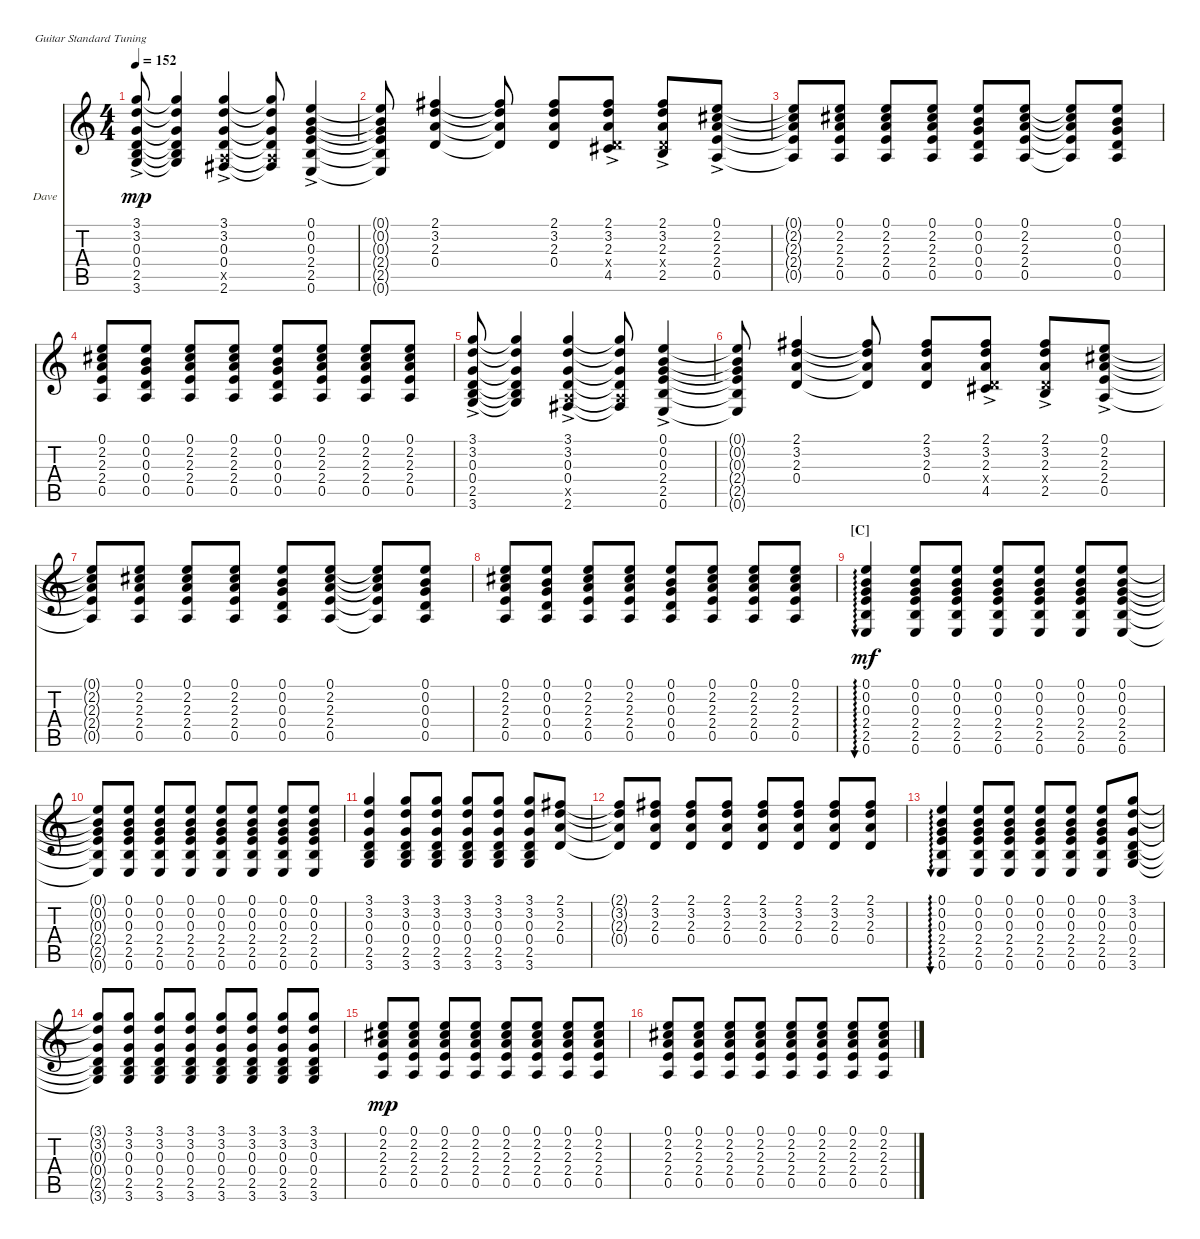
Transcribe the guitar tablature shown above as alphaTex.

\defaultSystemsLayout 4
\bracketExtendMode nobrackets
\firstSystemTrackNameOrientation horizontal
\otherSystemsTrackNameOrientation horizontal
\track ("Guitar 1 (Dave Grohl)" "Dave") {instrument distortionguitar}
\staff {score tabs}
\tuning (E4 B3 G3 D3 A2 E2)
\ts (4 4)
\tempo 152
\clef g2
\scale
0.333333
\ks c
(3.6{ac} 2.5{ac} 0.4 3.1{ac} 3.2{ac} 0.3).8{dy mp} (3.6{t} 2.5{t} 0.4{t} 3.1{t} 3.2{t} 0.3{t}).4 (2.6{ac} 0.4{ac} 3.1{ac} 3.2{ac} 0.3{ac} 0.5{ac x}).4 (2.6{t} 0.5{x t} 0.4{t} 0.3{t} 3.2{t} 3.1{t}).8 (0.6{ac} 2.5{ac} 2.4{ac} 0.1{ac} 0.2{ac} 0.3{ac}).4 |
\scale
0.333333 (0.6{t} 2.5{t} 2.4{t} 0.1{t} 0.2{t} 0.3{t}).8 (2.3 2.1 3.2 0.4).4 (2.1{t} 3.2{t} 2.3{t} 0.4{t}).8 (2.1 3.2 2.3 0.4).8 (2.3 4.5{ac} 2.1 3.2 0.4{x}).8 (2.3 2.5{ac} 2.1 3.2 0.4{x}).8 (2.3 0.5{ac} 2.4 2.2 0.1).8 |
\scale
0.333333 (2.3{t} 0.5{t} 2.4{t} 2.2{t} 0.1{t}).8 (2.3 0.5 2.4 2.2 0.1).8 (2.3 0.5 2.4 2.2 0.1).8 (2.3 0.5 2.4 2.2 0.1).8 (0.3 0.5 0.4 0.2 0.1).8 (2.3 0.5 2.4 2.2 0.1).8 (2.3{t} 0.5{t} 2.4{t} 2.2{t} 0.1{t}).8 (0.3 0.5 0.4 0.2 0.1).8 |
\scale
0.333333 (2.3 0.5 2.4 2.2 0.1).8 (0.3 0.5 0.4 0.2 0.1).8 (2.3 0.5 2.4 2.2 0.1).8 (2.3 0.5 2.4 2.2 0.1).8 (0.3 0.5 0.4 0.2 0.1).8 (2.3 0.5 2.4 2.2 0.1).8 (2.3 0.5 2.4 2.2 0.1).8 (2.3 0.5 2.4 2.2 0.1).8 |
\scale
0.333333 (3.6{ac} 2.5{ac} 0.4 3.1{ac} 3.2{ac} 0.3).8 (3.6{t} 2.5{t} 0.4{t} 3.1{t} 3.2{t} 0.3{t}).4 (2.6{ac} 0.4{ac} 3.1{ac} 3.2{ac} 0.3{ac} 0.5{ac x}).4 (2.6{t} 0.5{x t} 0.4{t} 0.3{t} 3.2{t} 3.1{t}).8 (0.6{ac} 2.5{ac} 2.4{ac} 0.1{ac} 0.2{ac} 0.3{ac}).4 |
\scale
0.333333 (0.6{t} 2.5{t} 2.4{t} 0.1{t} 0.2{t} 0.3{t}).8 (2.3 2.1 3.2 0.4).4 (2.1{t} 3.2{t} 2.3{t} 0.4{t}).8 (2.1 3.2 2.3 0.4).8 (2.3 4.5{ac} 2.1 3.2 0.4{x}).8 (2.3 2.5{ac} 2.1 3.2 0.4{x}).8 (2.3 0.5{ac} 2.4 2.2 0.1).8 |
\scale
0.333333 (2.3{t} 0.5{t} 2.4{t} 2.2{t} 0.1{t}).8 (2.3 0.5 2.4 2.2 0.1).8 (2.3 0.5 2.4 2.2 0.1).8 (2.3 0.5 2.4 2.2 0.1).8 (0.3 0.5 0.4 0.2 0.1).8 (2.3 0.5 2.4 2.2 0.1).8 (2.3{t} 0.5{t} 2.4{t} 2.2{t} 0.1{t}).8 (0.3 0.5 0.4 0.2 0.1).8 |
\scale
0.333333 (2.3 0.5 2.4 2.2 0.1).8 (0.3 0.5 0.4 0.2 0.1).8 (2.3 0.5 2.4 2.2 0.1).8 (2.3 0.5 2.4 2.2 0.1).8 (0.3 0.5 0.4 0.2 0.1).8 (2.3 0.5 2.4 2.2 0.1).8 (2.3 0.5 2.4 2.2 0.1).8 (2.3 0.5 2.4 2.2 0.1).8 |
\section ("C" "")
\scale
0.333333 (0.6 2.5 2.4 0.3 0.2 0.1).4{au 0 dy mf} (0.6 2.5 2.4 0.3 0.2 0.1).8 (0.6 2.5 2.4 0.3 0.2 0.1).8 (0.6 2.5 2.4 0.3 0.2 0.1).8 (0.6 2.5 2.4 0.3 0.2 0.1).8 (0.6 2.5 2.4 0.3 0.2 0.1).8 (0.6 2.5 2.4 0.3 0.2 0.1).8 |
\scale
0.333333 (0.6{t} 2.5{t} 2.4{t} 0.3{t} 0.2{t} 0.1{t}).8 (0.6 2.5 2.4 0.3 0.2 0.1).8 (0.6 2.5 2.4 0.3 0.2 0.1).8 (0.6 2.5 2.4 0.3 0.2 0.1).8 (0.6 2.5 2.4 0.3 0.2 0.1).8 (0.6 2.5 2.4 0.3 0.2 0.1).8 (0.6 2.5 2.4 0.3 0.2 0.1).8 (0.6 2.5 2.4 0.3 0.2 0.1).8 |
\scale
0.333333 (3.6 2.5 0.3 3.2 3.1 0.4).4 (3.6 2.5 0.3 3.2 3.1 0.4).8 (3.6 2.5 0.3 3.2 3.1 0.4).8 (3.6 2.5 0.3 3.2 3.1 0.4).8 (3.6 2.5 0.3 3.2 3.1 0.4).8 (3.6 2.5 0.3 3.2 3.1 0.4).8 (2.1 3.2 2.3 0.4).8 |
\scale
0.333333 (2.1{t} 3.2{t} 2.3{t} 0.4{t}).8 (2.1 3.2 2.3 0.4).8 (2.1 3.2 2.3 0.4).8 (2.1 3.2 2.3 0.4).8 (2.1 3.2 2.3 0.4).8 (2.1 3.2 2.3 0.4).8 (2.1 3.2 2.3 0.4).8 (2.1 3.2 2.3 0.4).8 |
\scale
0.333333 (0.6 2.5 2.4 0.3 0.2 0.1).4{au 0} (0.6 2.5 2.4 0.3 0.2 0.1).8 (0.6 2.5 2.4 0.3 0.2 0.1).8 (0.6 2.5 2.4 0.3 0.2 0.1).8 (0.6 2.5 2.4 0.3 0.2 0.1).8 (0.6 2.5 2.4 0.3 0.2 0.1).8 (3.6 2.5 0.3 3.2 3.1 0.4).8 |
\scale
0.333333 (3.6{t} 2.5{t} 0.3{t} 3.2{t} 3.1{t} 0.4{t}).8 (3.6 2.5 0.3 3.2 3.1 0.4).8 (3.6 2.5 0.3 3.2 3.1 0.4).8 (3.6 2.5 0.3 3.2 3.1 0.4).8 (3.6 2.5 0.3 3.2 3.1 0.4).8 (3.6 2.5 0.3 3.2 3.1 0.4).8 (3.6 2.5 0.3 3.2 3.1 0.4).8 (3.6 2.5 0.3 3.2 3.1 0.4).8 |
\scale
0.333333 (2.3 0.5 2.4 2.2 0.1).8{dy mp} (2.3 0.5 2.4 2.2 0.1).8 (2.3 0.5 2.4 2.2 0.1).8 (2.3 0.5 2.4 2.2 0.1).8 (2.3 0.5 2.4 2.2 0.1).8 (2.3 0.5 2.4 2.2 0.1).8 (2.3 0.5 2.4 2.2 0.1).8 (2.3 0.5 2.4 2.2 0.1).8 |
\scale
0.333333 (2.3 0.5 2.4 2.2 0.1).8 (2.3 0.5 2.4 2.2 0.1).8 (2.3 0.5 2.4 2.2 0.1).8 (2.3 0.5 2.4 2.2 0.1).8 (2.3 0.5 2.4 2.2 0.1).8 (2.3 0.5 2.4 2.2 0.1).8 (2.3 0.5 2.4 2.2 0.1).8 (2.3 0.5 2.4 2.2 0.1).8
